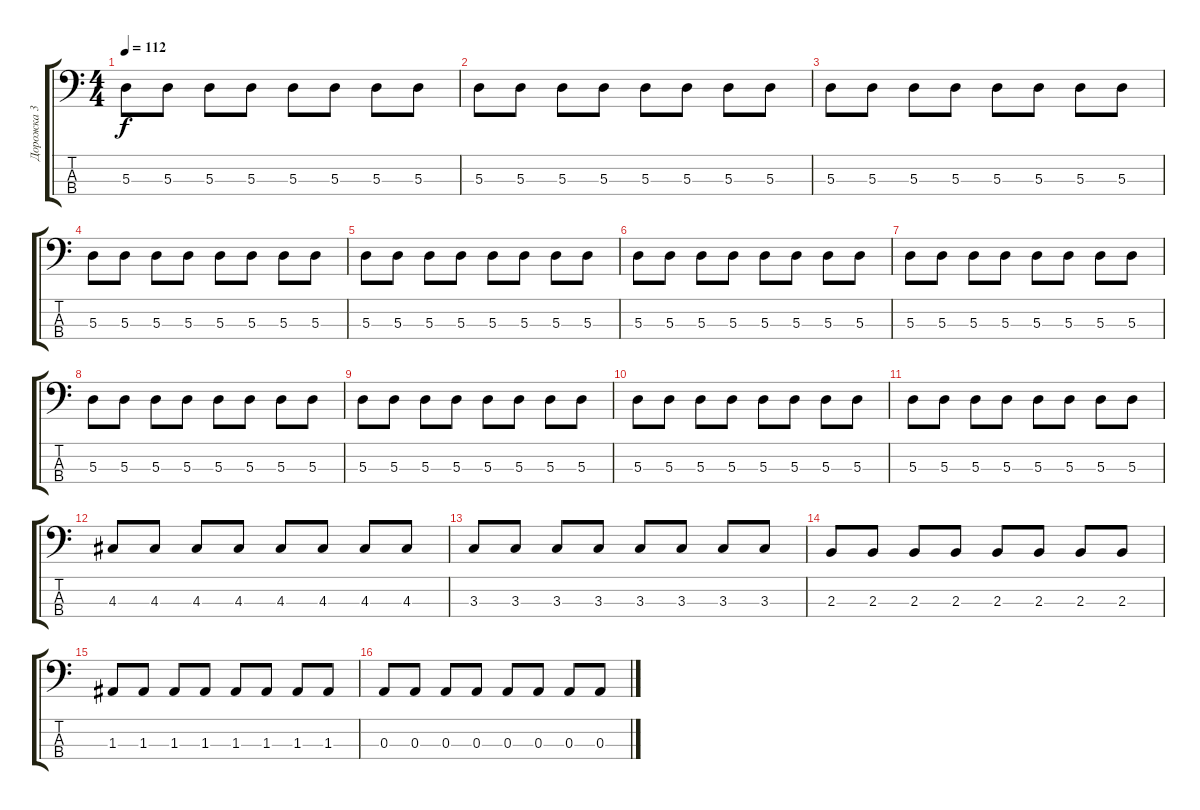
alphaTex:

\track ("Дорожка 3" "Дорожка 3") {instrument electricbassfinger}
\staff {score tabs}
\tuning (G2 D2 A1 E1) {hide}
\ts (4 4)
\tempo 112
\clef f4
\ks c
5.3.8{dy f} 5.3.8 5.3.8 5.3.8 5.3.8 5.3.8 5.3.8 5.3.8 |
5.3.8 5.3.8 5.3.8 5.3.8 5.3.8 5.3.8 5.3.8 5.3.8 |
5.3.8 5.3.8 5.3.8 5.3.8 5.3.8 5.3.8 5.3.8 5.3.8 |
5.3.8 5.3.8 5.3.8 5.3.8 5.3.8 5.3.8 5.3.8 5.3.8 |
5.3.8 5.3.8 5.3.8 5.3.8 5.3.8 5.3.8 5.3.8 5.3.8 |
5.3.8 5.3.8 5.3.8 5.3.8 5.3.8 5.3.8 5.3.8 5.3.8 |
5.3.8 5.3.8 5.3.8 5.3.8 5.3.8 5.3.8 5.3.8 5.3.8 |
5.3.8 5.3.8 5.3.8 5.3.8 5.3.8 5.3.8 5.3.8 5.3.8 |
5.3.8 5.3.8 5.3.8 5.3.8 5.3.8 5.3.8 5.3.8 5.3.8 |
5.3.8 5.3.8 5.3.8 5.3.8 5.3.8 5.3.8 5.3.8 5.3.8 |
5.3.8 5.3.8 5.3.8 5.3.8 5.3.8 5.3.8 5.3.8 5.3.8 |
4.3.8 4.3.8 4.3.8 4.3.8 4.3.8 4.3.8 4.3.8 4.3.8 |
3.3.8 3.3.8 3.3.8 3.3.8 3.3.8 3.3.8 3.3.8 3.3.8 |
2.3.8 2.3.8 2.3.8 2.3.8 2.3.8 2.3.8 2.3.8 2.3.8 |
1.3.8 1.3.8 1.3.8 1.3.8 1.3.8 1.3.8 1.3.8 1.3.8 |
0.3.8 0.3.8 0.3.8 0.3.8 0.3.8 0.3.8 0.3.8 0.3.8
